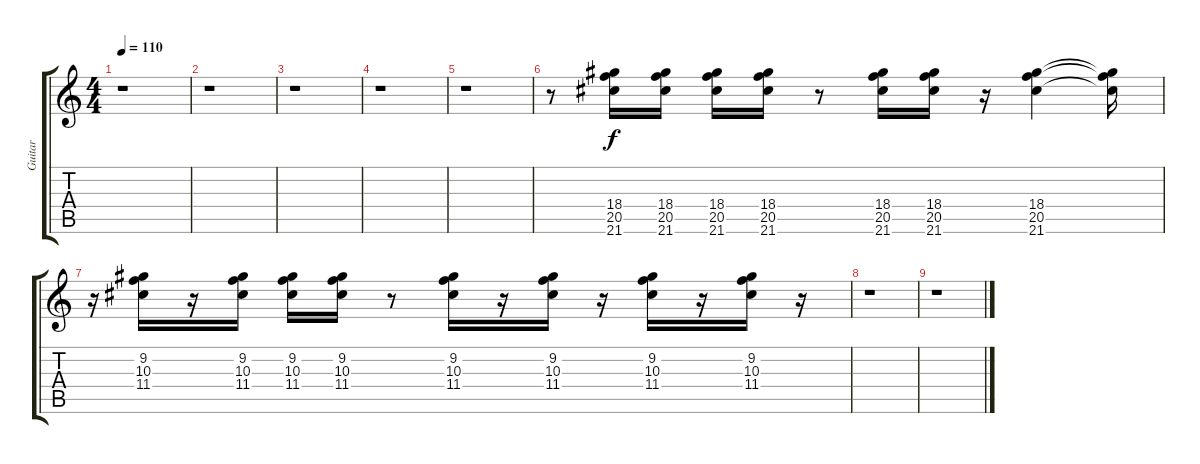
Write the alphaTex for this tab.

\track ("Guitar" "Guitar") {instrument electricguitarclean}
\staff {score tabs}
\tuning (E4 B3 G3 D3 A2 E2) {hide}
\ts (4 4)
\tempo 110
\clef g2
\ks c
r.1{dy f} |
r.1 |
r.1 |
r.1 |
r.1 |
r.8 (18.4 20.5 21.6).16 (18.4 20.5 21.6).16 (18.4 20.5 21.6).16 (18.4 20.5 21.6).16 r.8 (18.4 20.5 21.6).16 (18.4 20.5 21.6).16 r.16 (18.4 20.5 21.6).4 (18.4{t} 20.5{t} 21.6{t}).16 |
r.16 (9.2 10.3 11.4).16 r.16 (9.2 10.3 11.4).16 (9.2 10.3 11.4).16 (9.2 10.3 11.4).16 r.8 (9.2 10.3 11.4).16 r.16 (9.2 10.3 11.4).16 r.16 (9.2 10.3 11.4).16 r.16 (9.2 10.3 11.4).16 r.16 |
r.1 |
r.1
